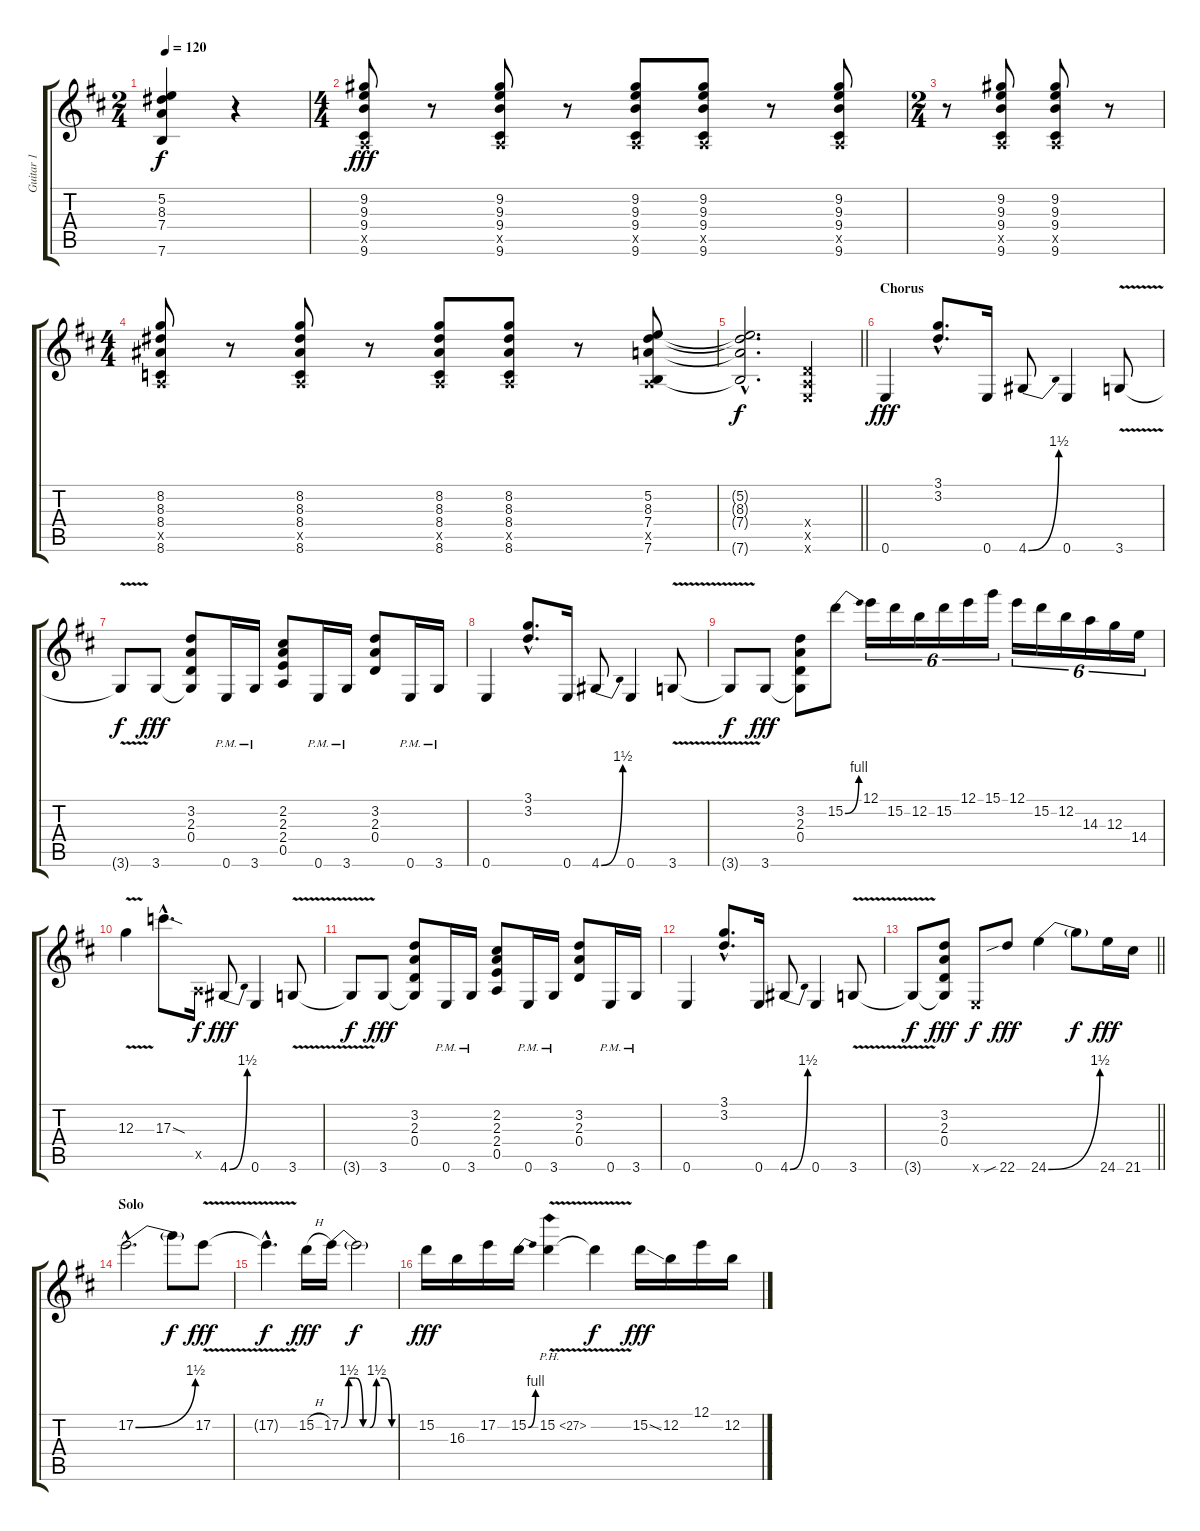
\track ("Guitar 1" "Guitar 1") {instrument distortionguitar}
\staff {score tabs}
\tuning (E4 B3 G3 D3 A2 E2) {hide}
\ts (2 4)
\tempo 120
\clef g2
\ks d
(5.2{t} 8.3{t} 7.4{t} 7.6{t}).4{dy f} r.4 |
\ts (4 4)
(9.2 9.3 9.4 0.5{x} 9.6).8{dy fff} r.8 (9.2 9.3 9.4 0.5{x} 9.6).8 r.8 (9.2 9.3 9.4 0.5{x} 9.6).8 (9.2 9.3 9.4 0.5{x} 9.6).8 r.8 (9.2 9.3 9.4 0.5{x} 9.6).8 |
\ts (2 4)
r.8 (9.2 9.3 9.4 0.5{x} 9.6).8 (9.2 9.3 9.4 0.5{x} 9.6).8 r.8 |
\ts (4 4)
(8.2 8.3 8.4 0.5{x} 8.6).8 r.8 (8.2 8.3 8.4 0.5{x} 8.6).8 r.8 (8.2 8.3 8.4 0.5{x} 8.6).8 (8.2 8.3 8.4 0.5{x} 8.6).8 r.8 (5.2 8.3 7.4 0.5{x} 7.6).8 |
\barLineRight lightlight
(5.2{hac t} 8.3{hac t} 7.4{hac t} 7.6{hac t}).2{d dy f} (0.4{x} 0.5{x} 0.6{x}).4 |
\section ("" "Chorus")
0.6.4{dy fff} (3.1{hac} 3.2{hac}).8{d} 0.6.16 4.6{be (bend 0 0 60 6)}.8 0.6.4 3.6{v}.8 |
3.6{t}.8{dy f} 3.6.8{dy fff} (3.2 2.3 0.4 3.6{t}).8 0.6{pm}.16 3.6{pm}.16 (2.2 2.3 2.4 0.5).8 0.6{pm}.16 3.6{pm}.16 (3.2 2.3 0.4).8 0.6{pm}.16 3.6{pm}.16 |
0.6.4 (3.1{hac} 3.2{hac}).8{d} 0.6.16 4.6{be (bend 0 0 60 6)}.8 0.6.4 3.6{v}.8 |
3.6{t}.8{dy f} 3.6.8{dy fff} (3.2 2.3 0.4 3.6{t}).8 15.2{be (bend 0 0 60 4)}.8 12.1.16{tu (6 4)} 15.2.16{tu (6 4)} 12.2.16{tu (6 4)} 15.2.16{tu (6 4)} 12.1.16{tu (6 4)} 15.1.16{tu (6 4)} 12.1.16{tu (6 4)} 15.2.16{tu (6 4)} 12.2.16{tu (6 4)} 14.3.16{tu (6 4)} 12.3.16{tu (6 4)} 14.4.16{tu (6 4)} |
12.3{v}.4 17.3{sod hac}.8{d} 0.5{x}.16{dy f} 4.6{be (bend 0 0 60 6)}.8{dy fff} 0.6.4 3.6{v}.8 |
3.6{t}.8{dy f} 3.6.8{dy fff} (3.2 2.3 0.4 3.6{t}).8 0.6{pm}.16 3.6{pm}.16 (2.2 2.3 2.4 0.5).8 0.6{pm}.16 3.6{pm}.16 (3.2 2.3 0.4).8 0.6{pm}.16 3.6{pm}.16 |
0.6.4 (3.1{hac} 3.2{hac}).8{d} 0.6.16 4.6{be (bend 0 0 60 6)}.8 0.6.4 3.6{v}.8 |
\barLineRight lightlight
3.6{t}.8{dy f} (3.2 2.3 0.4 3.6{t}).8{dy fff} 0.6{x}.8{dy f} 22.6{sib}.8{dy fff} 24.6{be (bend 0 0 60 6)}.4 24.6{t}.8{dy f} 24.6.16{dy fff} 21.6.16 |
\section ("" "Solo")
17.2{be (bend 0 0 60 6) hac}.2{d} 17.2{t}.8{dy f} 17.2{v}.8{dy fff} |
17.2{hac t}.4{d dy f} 15.2{h}.16{dy fff} 17.2{be (custom 0 0 8 6 15 6 23 0 30 0 37 6 45 6 53 0 60 0)}.16 17.2{t}.2{dy f} |
15.2.16{dy fff} 16.3.16 17.2.16 15.2{be (bend 0 0 60 4)}.16 15.2{ph 12 v}.4 15.2{t}.4{dy f} 15.2{ss}.16{dy fff} 12.2.16 12.1.16 12.2.16
